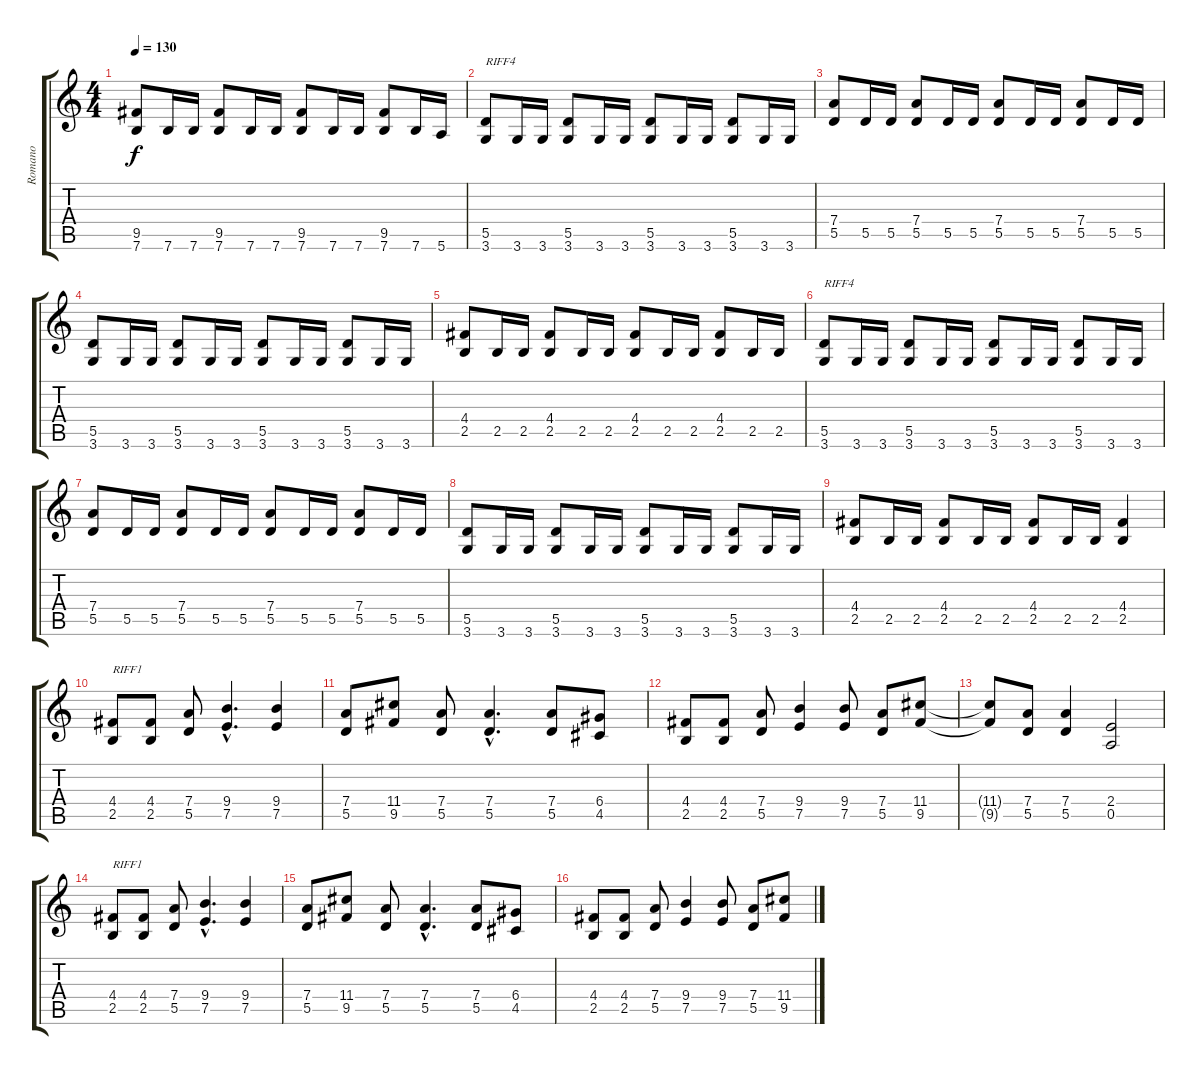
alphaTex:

\track ("Romano" "Romano") {instrument distortionguitar}
\staff {score tabs}
\tuning (E4 B3 G3 D3 A2 E2) {hide}
\ts (4 4)
\tempo 130
\clef g2
\ks c
(9.5 7.6).8{dy f} 7.6.16 7.6.16 (9.5 7.6).8 7.6.16 7.6.16 (9.5 7.6).8 7.6.16 7.6.16 (9.5 7.6).8 7.6.16 5.6.16 |
(5.5 3.6).8{txt "RIFF4"} 3.6.16 3.6.16 (5.5 3.6).8 3.6.16 3.6.16 (5.5 3.6).8 3.6.16 3.6.16 (5.5 3.6).8 3.6.16 3.6.16 |
(7.4 5.5).8 5.5.16 5.5.16 (7.4 5.5).8 5.5.16 5.5.16 (7.4 5.5).8 5.5.16 5.5.16 (7.4 5.5).8 5.5.16 5.5.16 |
(5.5 3.6).8 3.6.16 3.6.16 (5.5 3.6).8 3.6.16 3.6.16 (5.5 3.6).8 3.6.16 3.6.16 (5.5 3.6).8 3.6.16 3.6.16 |
(4.4 2.5).8 2.5.16 2.5.16 (4.4 2.5).8 2.5.16 2.5.16 (4.4 2.5).8 2.5.16 2.5.16 (4.4 2.5).8 2.5.16 2.5.16 |
(5.5 3.6).8{txt "RIFF4"} 3.6.16 3.6.16 (5.5 3.6).8 3.6.16 3.6.16 (5.5 3.6).8 3.6.16 3.6.16 (5.5 3.6).8 3.6.16 3.6.16 |
(7.4 5.5).8 5.5.16 5.5.16 (7.4 5.5).8 5.5.16 5.5.16 (7.4 5.5).8 5.5.16 5.5.16 (7.4 5.5).8 5.5.16 5.5.16 |
(5.5 3.6).8 3.6.16 3.6.16 (5.5 3.6).8 3.6.16 3.6.16 (5.5 3.6).8 3.6.16 3.6.16 (5.5 3.6).8 3.6.16 3.6.16 |
(4.4 2.5).8 2.5.16 2.5.16 (4.4 2.5).8 2.5.16 2.5.16 (4.4 2.5).8 2.5.16 2.5.16 (4.4 2.5).4 |
(4.4 2.5).8{txt "RIFF1"} (4.4 2.5).8 (7.4 5.5).8 (9.4{hac} 7.5{hac}).4{d} (9.4 7.5).4 |
(7.4 5.5).8 (11.4 9.5).8 (7.4 5.5).8 (7.4{hac} 5.5{hac}).4{d} (7.4 5.5).8 (6.4 4.5).8 |
(4.4 2.5).8 (4.4 2.5).8 (7.4 5.5).8 (9.4 7.5).4 (9.4 7.5).8 (7.4 5.5).8 (11.4 9.5).8 |
(11.4{t} 9.5{t}).8 (7.4 5.5).8 (7.4 5.5).4 (2.4 0.5).2 |
(4.4 2.5).8{txt "RIFF1"} (4.4 2.5).8 (7.4 5.5).8 (9.4{hac} 7.5{hac}).4{d} (9.4 7.5).4 |
(7.4 5.5).8 (11.4 9.5).8 (7.4 5.5).8 (7.4{hac} 5.5{hac}).4{d} (7.4 5.5).8 (6.4 4.5).8 |
(4.4 2.5).8 (4.4 2.5).8 (7.4 5.5).8 (9.4 7.5).4 (9.4 7.5).8 (7.4 5.5).8 (11.4 9.5).8
